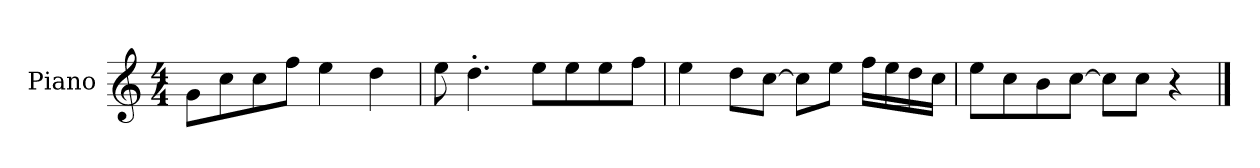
**kern
*part1
*staff1
*I"Piano
*I'P-no
*clefG2
*k[]
*M4/4
*MM90
=1
8g\L
8cc\
8cc\
8ff\J
4ee\
4dd\
=2
8ee\
4.dd'\
8ee\L
8ee\
8ee\
8ff\J
=3
4ee\
8dd\L
[8cc\J
8cc\L]
8ee\J
16ff\LL
16ee\
16dd\
16cc\JJ
=4
8ee\L
8cc\
8b\
[8cc\J
8cc\L]
8cc\J
4r
==
*-
